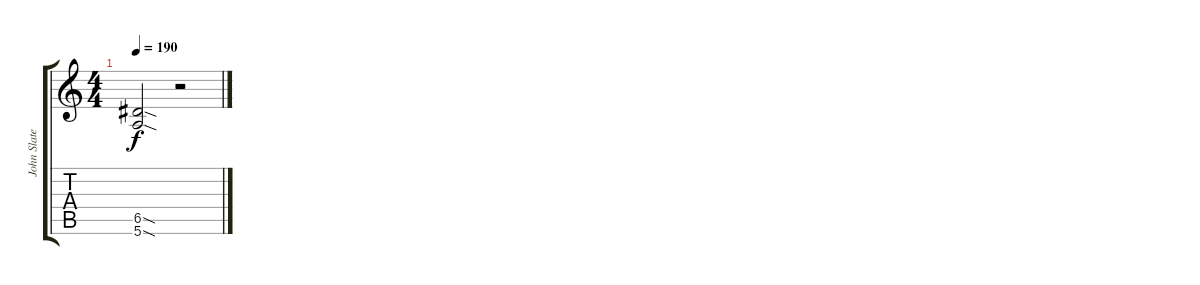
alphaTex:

\track ("John Slater" "John Slate") {instrument distortionguitar}
\staff {score tabs}
\tuning (E4 B3 G3 D3 A2 E2) {hide}
\ts (4 4)
\tempo 190
\clef g2
\ks c
(6.5{sod} 5.6{sod}).2{txt "" dy f} r.2
